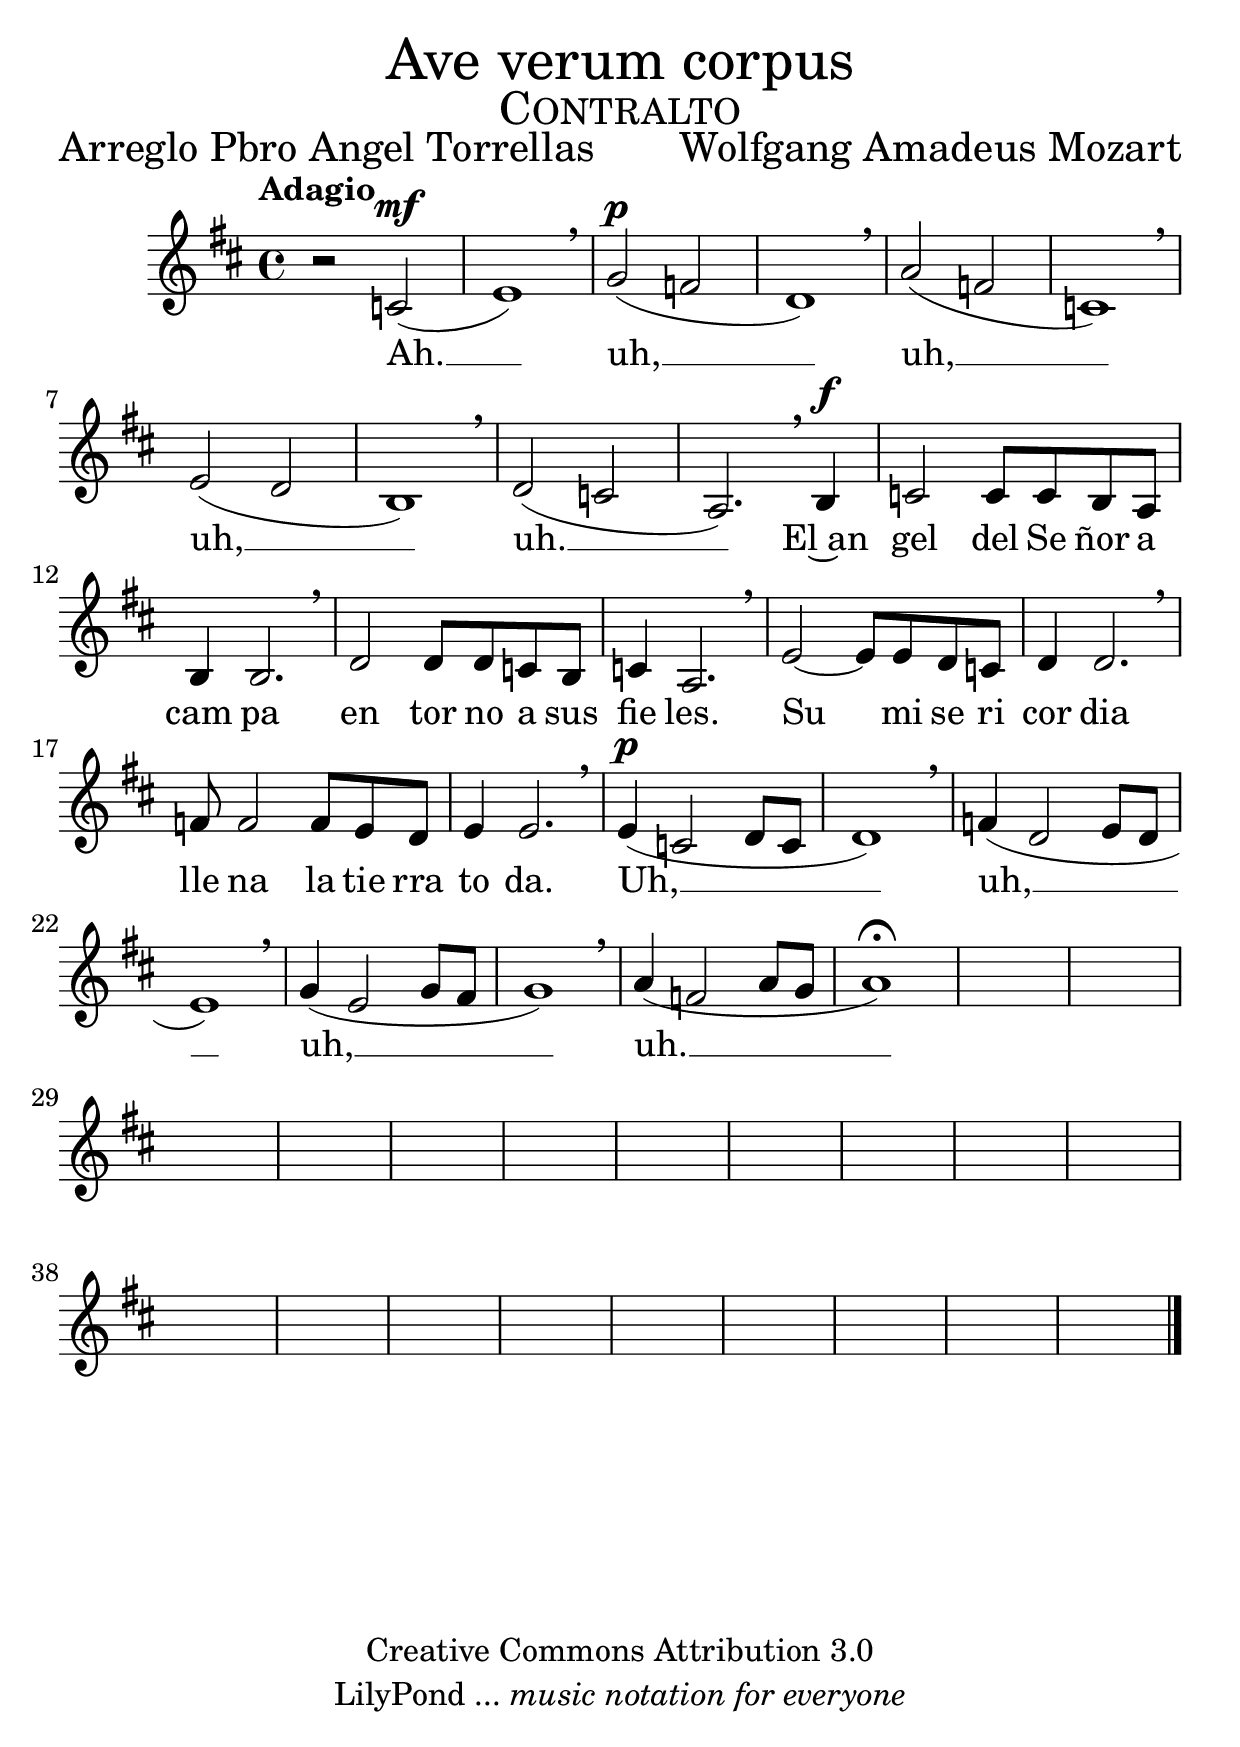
% ****************************************************************
%	Ave verum corpus - Contralto
%	by serach.sam@
% ****************************************************************
\language "espanol"
\version "2.23.2"

% --- Includes

% --- Musica
alto_music = \relative do' {
  \dynamicUp
  %\compressFullBarRests
  %Escribir la musica aqui...
  r2 do2\mf(		|
  mi1) \breathe		|
  sol2\p( fa		|
  re1) \breathe		|
  la'2( fa2 		    |
  do1) \breathe		|
  mi2( re		    |
  si1) \breathe 	|
  re2( do	 	    |
  la2.) \breathe si4\f	|
  do2 do8 do si la 	|
  si4 si2. \breathe	|
  re2 re8 re do si 	|
  do4 la2. \breathe 	|
  mi'2~ mi8 mi re do	|
  re4 re2. \breathe 	|
  fa8 fa2 fa8 mi re  	|
  mi4 mi2. \breathe	|
  mi4\p( do2 re8 do 	|
  re1) \breathe 	|
  fa4( re2 mi8 re 	|
  mi1) \breathe 	|
  sol4( mi2 sol8 fas 	|
  sol1) \breathe 	| 
  la4( fa2 la8 sol 	|
  la1) \fermata		|
}

alto_letra = \lyricmode { 
  Ah. __ uh, __ uh, __ uh, __ uh. __ 
  El~an gel del Se ñor a cam pa
  en tor no a sus fie les.
  Su mi se ri cor dia
  lle na la tie rra to da.
  Uh, __ uh, __ uh, __ uh. __
}


% --- Tamaño del pentagrama
#(set-global-staff-size 28)

% --- Parametro globales
global = { \tempo "Adagio" \key re \major \time 4/4 s1*46 \bar "|." }

% --- Cabecera
\markup { \fill-line { \center-column { \fontsize #5 "Ave verum corpus" \fontsize #3 \smallCaps "Contralto" } } }
\markup { \fill-line { \center-column { \fontsize #2 "Arreglo Pbro Angel Torrellas" } \center-column { \fontsize #2 "Wolfgang Amadeus Mozart" } } }
\header {
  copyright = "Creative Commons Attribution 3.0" 
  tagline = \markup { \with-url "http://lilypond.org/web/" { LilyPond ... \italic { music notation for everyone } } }
  breakbefore = ##t
}

% --- Partitura
\score {
  <<
    \new Staff { <<
      \set Staff.midiInstrument = #"piano"
      \new Voice = "alto" <<
        \global
        \alto_music
      >>
      \new Lyrics \lyricsto "alto" \alto_letra
    >>}
  >>
  \midi {}
  \layout {}
}

% --- Pagina
\paper {
  #( set-default-paper-size "letter" )
}